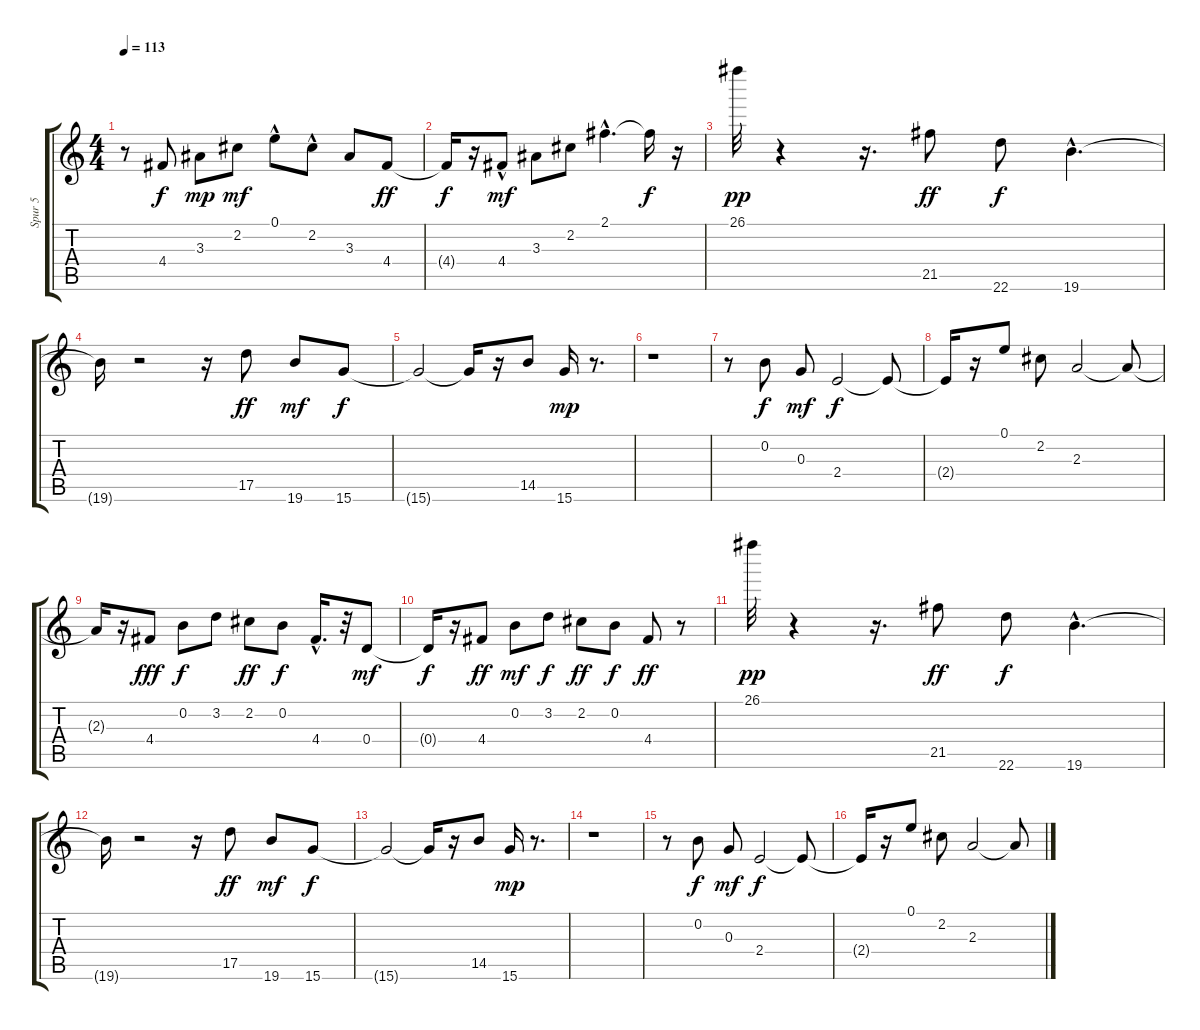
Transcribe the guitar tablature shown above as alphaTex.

\track ("Spur 5" "Spur 5") {instrument electricguitarclean}
\staff {score tabs}
\tuning (E4 B3 G3 D3 A2 E2) {hide}
\ts (4 4)
\tempo 113
\clef g2
\ks c
r.8{dy mp} 4.4.8{dy f} 3.3.8{dy mp} 2.2.8{dy mf} 0.1{hac}.8 2.2{hac}.8 3.3.8 4.4.8{dy ff} |
4.4{t}.16{dy f} r.16 4.4{hac}.8{dy mf} 3.3.8 2.2.8 2.1{hac}.4{d} 2.1{t}.16{dy f} r.16 |
26.1.32{dy pp} r.4 r.16{d} 21.5.8{dy ff} 22.6.8{dy f} 19.6{hac}.4{d} |
19.6{t}.16 r.2 r.16 17.5.8{dy ff} 19.6.8{dy mf} 15.6.8{dy f} |
15.6{t}.2 15.6{t}.16 r.16 14.5.8 15.6.16{dy mp} r.8{d} |
r.1 |
r.8 0.2.8{dy f} 0.3.8{dy mf} 2.4.2{dy f} 2.4{t}.8 |
2.4{t}.16 r.16 0.1.8 2.2.8 2.3.2 2.3{t}.8 |
2.3{t}.16 r.16 4.4.8{dy fff} 0.2.8{dy f} 3.2.8 2.2.8{dy ff} 0.2.8{dy f} 4.4{hac}.16{d} r.32 0.4.8{dy mf} |
0.4{t}.16{dy f} r.16 4.4.8{dy ff} 0.2.8{dy mf} 3.2.8{dy f} 2.2.8{dy ff} 0.2.8{dy f} 4.4.8{dy ff} r.8 |
26.1.32{dy pp} r.4 r.16{d} 21.5.8{dy ff} 22.6.8{dy f} 19.6{hac}.4{d} |
19.6{t}.16 r.2 r.16 17.5.8{dy ff} 19.6.8{dy mf} 15.6.8{dy f} |
15.6{t}.2 15.6{t}.16 r.16 14.5.8 15.6.16{dy mp} r.8{d} |
r.1 |
r.8 0.2.8{dy f} 0.3.8{dy mf} 2.4.2{dy f} 2.4{t}.8 |
2.4{t}.16 r.16 0.1.8 2.2.8 2.3.2 2.3{t}.8
